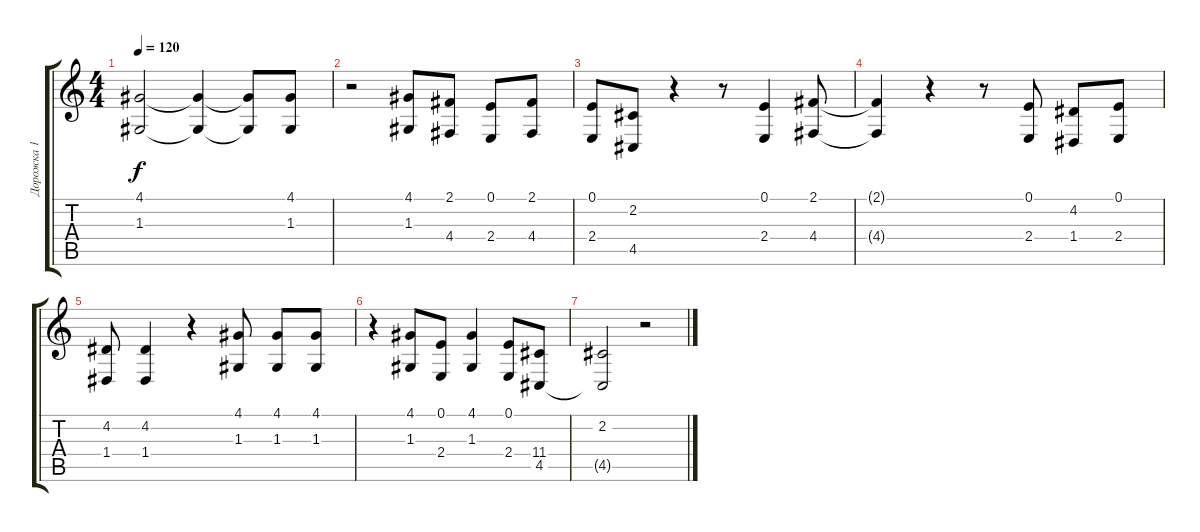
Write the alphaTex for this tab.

\track ("Дорожка 1" "Дорожка 1") {instrument acousticgrandpiano}
\staff {score tabs}
\tuning (E4 B3 G3 D3 A2 E2) {hide}
\ts (4 4)
\tempo 120
\clef g2
\ks c
(4.1{t} 1.3{t}).2{dy f} (4.1{t} 1.3{t}).4 (4.1{t} 1.3{t}).8 (4.1 1.3).8 |
r.2 (4.1 1.3).8 (2.1 4.4).8 (0.1 2.4).8 (2.1 4.4).8 |
(0.1 2.4).8 (2.2 4.5).8 r.4 r.8 (0.1 2.4).4 (2.1 4.4).8 |
(2.1{t} 4.4{t}).4 r.4 r.8 (0.1 2.4).8 (4.2 1.4).8 (0.1 2.4).8 |
(4.2 1.4).8 (4.2 1.4).4 r.4 (4.1 1.3).8 (4.1 1.3).8 (4.1 1.3).8 |
r.4 (4.1 1.3).8 (0.1 2.4).8 (4.1 1.3).4 (0.1 2.4).8 (11.4 4.5).8 |
(2.2 4.5{t}).2 r.2
